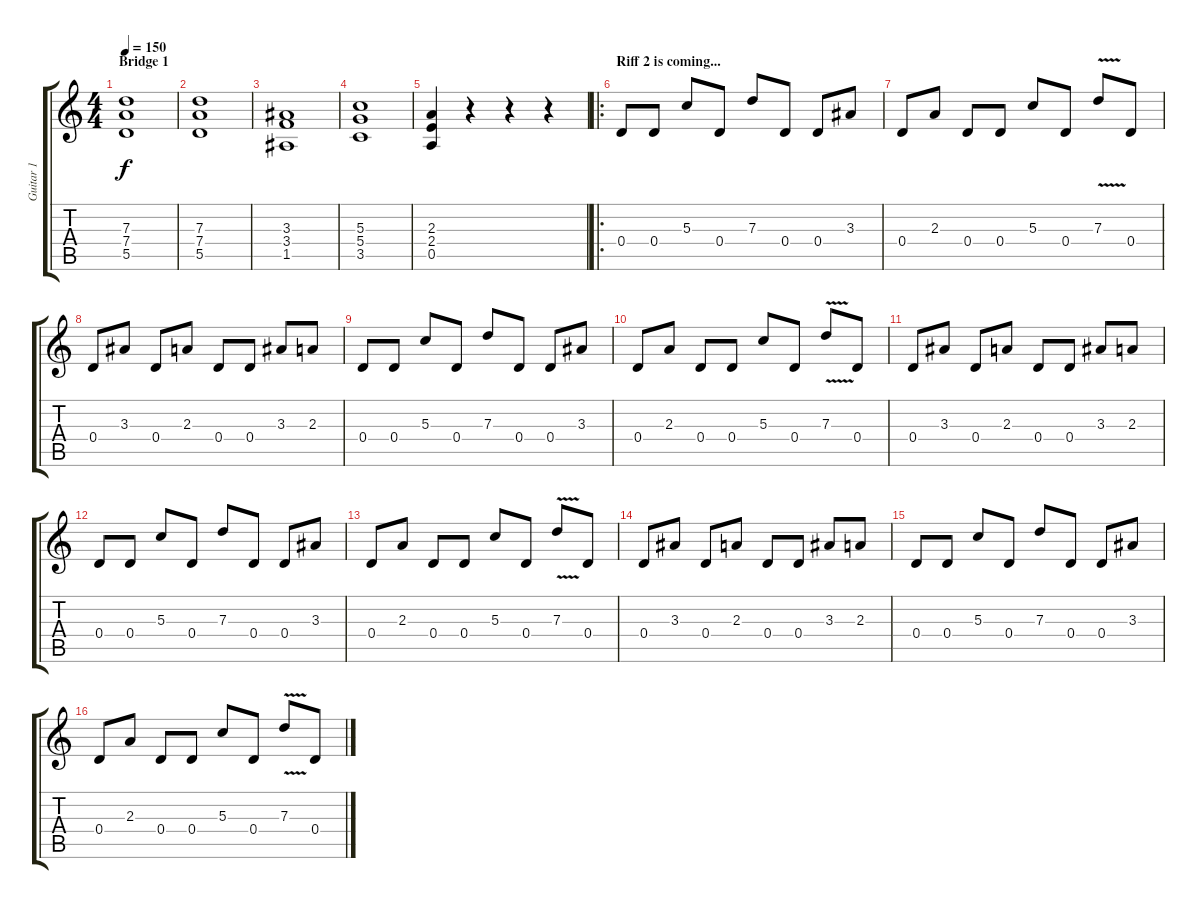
\track ("Guitar 1" "Guitar 1") {instrument overdrivenguitar}
\staff {score tabs}
\tuning (E4 B3 G3 D3 A2 E2) {hide}
\ts (4 4)
\section ("" "Bridge 1")
\tempo 150
\clef g2
\ks c
(7.3 7.4 5.5).1{dy f} |
(7.3 7.4 5.5).1 |
(3.3 3.4 1.5).1 |
(5.3 5.4 3.5).1 |
(2.3 2.4 0.5).4 r.4 r.4 r.4 |
\ro
\section ("" "Riff 2 is coming...")
0.4.8 0.4.8 5.3.8 0.4.8 7.3.8 0.4.8 0.4.8 3.3.8 |
0.4.8 2.3.8 0.4.8 0.4.8 5.3.8 0.4.8 7.3{v}.8 0.4.8 |
0.4.8 3.3.8 0.4.8 2.3.8 0.4.8 0.4.8 3.3.8 2.3.8 |
0.4.8 0.4.8 5.3.8 0.4.8 7.3.8 0.4.8 0.4.8 3.3.8 |
0.4.8 2.3.8 0.4.8 0.4.8 5.3.8 0.4.8 7.3{v}.8 0.4.8 |
0.4.8 3.3.8 0.4.8 2.3.8 0.4.8 0.4.8 3.3.8 2.3.8 |
0.4.8 0.4.8 5.3.8 0.4.8 7.3.8 0.4.8 0.4.8 3.3.8 |
0.4.8 2.3.8 0.4.8 0.4.8 5.3.8 0.4.8 7.3{v}.8 0.4.8 |
0.4.8 3.3.8 0.4.8 2.3.8 0.4.8 0.4.8 3.3.8 2.3.8 |
0.4.8 0.4.8 5.3.8 0.4.8 7.3.8 0.4.8 0.4.8 3.3.8 |
0.4.8 2.3.8 0.4.8 0.4.8 5.3.8 0.4.8 7.3{v}.8 0.4.8
